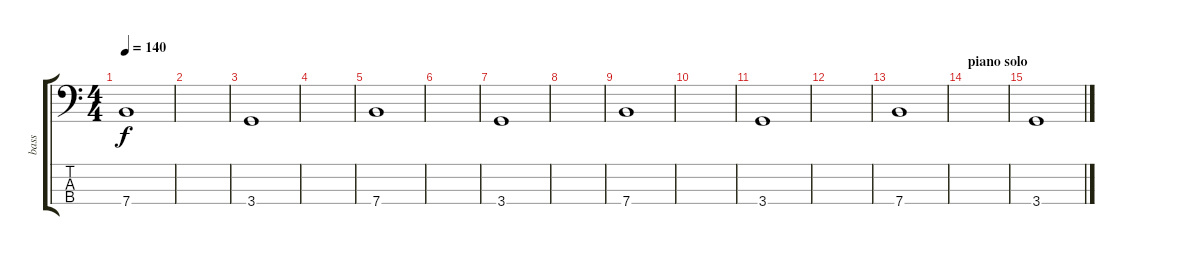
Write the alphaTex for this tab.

\track ("bass" "bass") {instrument electricbasspick}
\staff {score tabs}
\tuning (G2 D2 A1 E1) {hide}
\ts (4 4)
\tempo 140
\clef f4
\ks c
7.4.1{dy f} |
|
3.4.1 |
|
7.4.1 |
|
3.4.1 |
|
7.4.1 |
|
3.4.1 |
|
7.4.1 |
\section ("" "piano solo")
|
3.4.1
